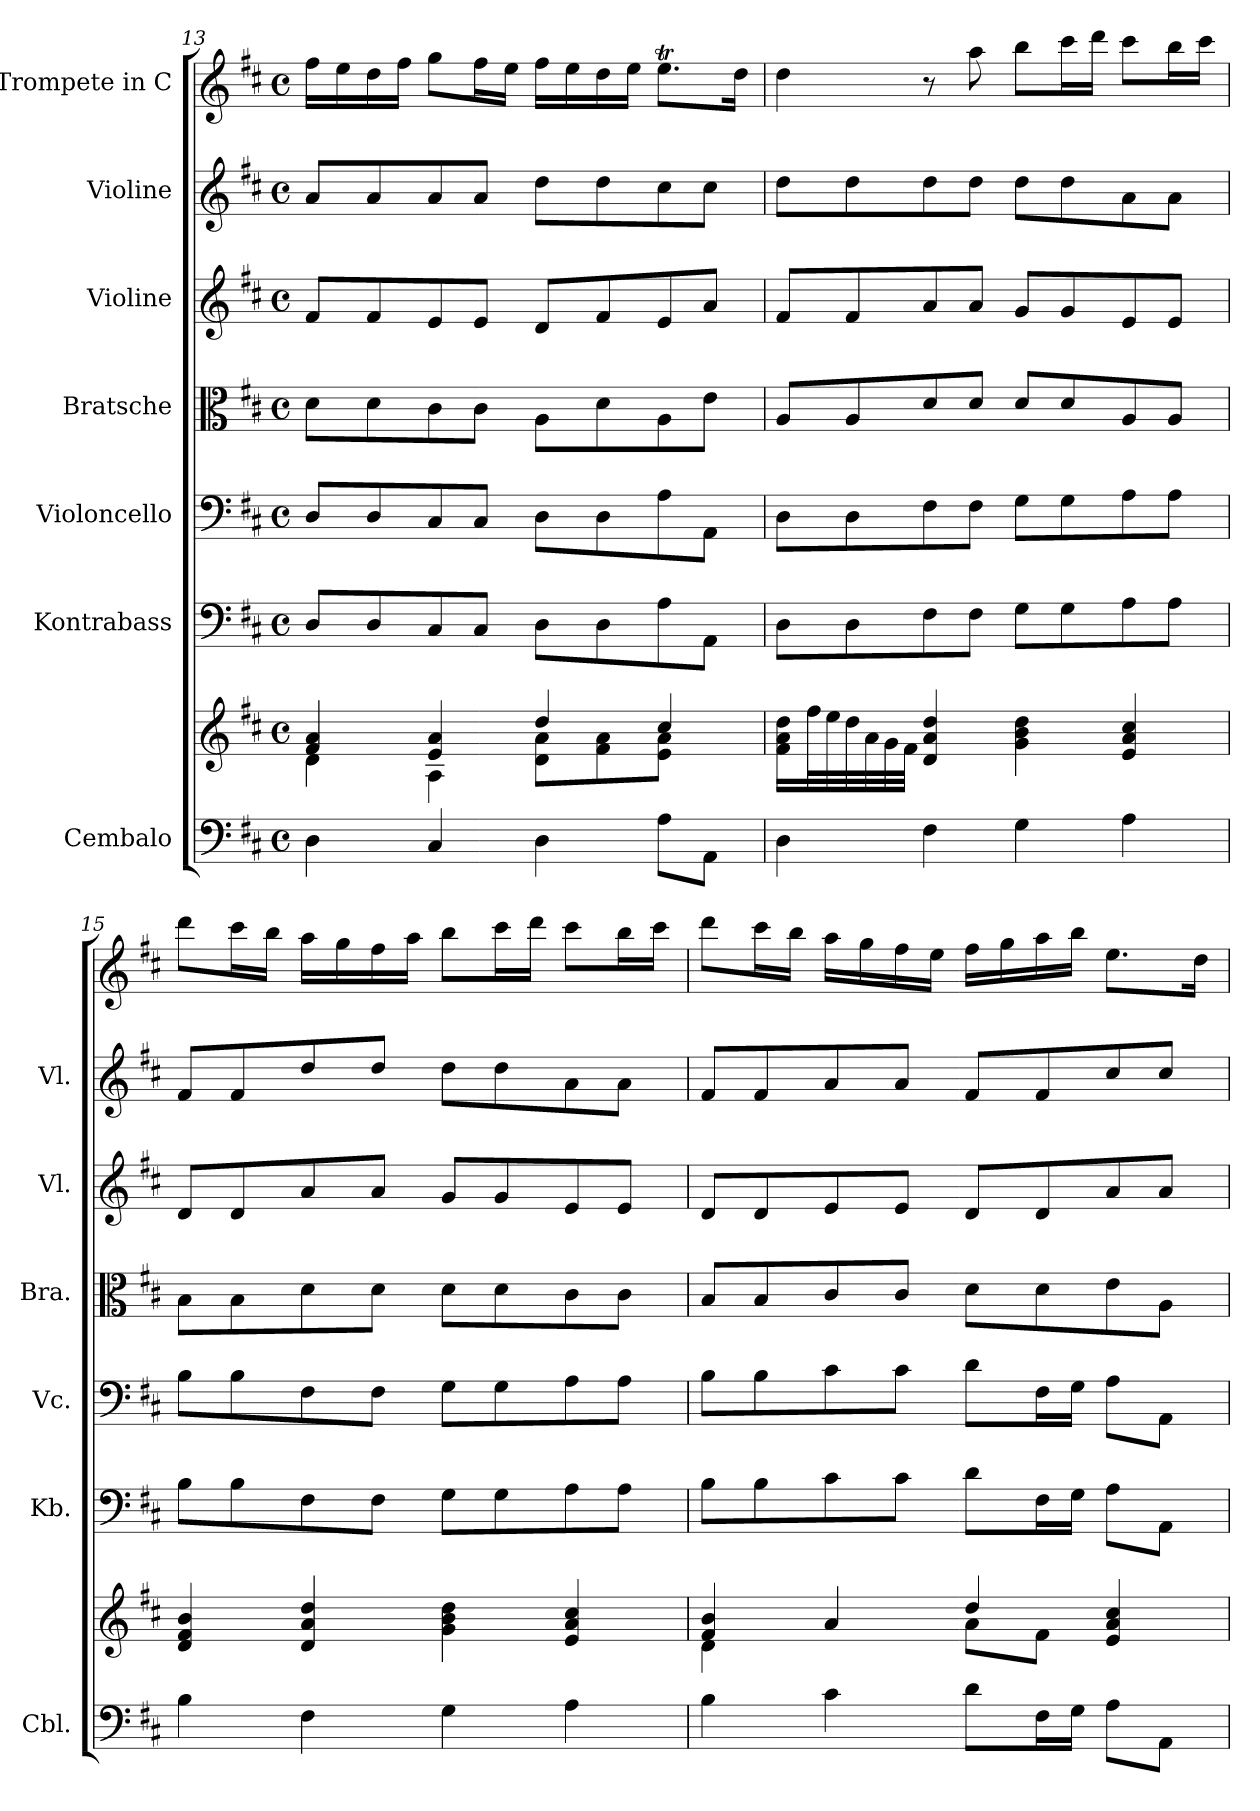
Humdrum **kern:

**kern	**kern	**kern	**kern	**kern	**kern	**kern	**kern
*part7	*part7	*part6	*part5	*part4	*part3	*part2	*part1
*staff8	*staff7	*staff6	*staff5	*staff4	*staff3	*staff2	*staff1
*I"Cembalo	*	*I"Kontrabass	*I"Violoncello	*I"Bratsche	*I"Violine	*I"Violine	*I"Trompete in C
*I'Cbl.	*	*I'Kb.	*I'Vc.	*I'Bra.	*I'Vl.	*I'Vl.	*
*clefF4	*clefG2	*clefF4	*clefF4	*clefC3	*clefG2	*clefG2	*clefG2
*	*	*ITrd7c12	*	*	*	*	*
*k[f#c#]	*k[f#c#]	*k[f#c#]	*k[f#c#]	*k[f#c#]	*k[f#c#]	*k[f#c#]	*k[f#c#]
*M4/4	*M4/4	*M4/4	*M4/4	*M4/4	*M4/4	*M4/4	*M4/4
*met(c)	*met(c)	*met(c)	*met(c)	*met(c)	*met(c)	*met(c)	*met(c)
=13	=13	=13	=13	=13	=13	=13	=13
*	*^	*	*	*	*	*	*
4D\	4f#/ 4a/	4d\	8DD/L	8D/L	8d\L	8f#/L	8a/L	16ff#\LL
.	.	.	.	.	.	.	.	16ee\
.	.	.	8DD/	8D/	8d\	8f#/	8a/	16dd\
.	.	.	.	.	.	.	.	16ff#\JJ
4C#/	4e/ 4a/	4A\	8CC#/	8C#/	8c#\	8e/	8a/	8gg\L
.	.	.	8CC#/J	8C#/J	8c#\J	8e/J	8a/J	16ff#\L
.	.	.	.	.	.	.	.	16ee\JJ
4D\	4dd/	8d\ 8a\L	8DD\L	8D\L	8A\L	8d/L	8dd\L	16ff#\LL
.	.	.	.	.	.	.	.	16ee\
.	.	8f#\ 8a\	8DD\	8D\	8d\	8f#/	8dd\	16dd\
.	.	.	.	.	.	.	.	16ee\JJ
8A\L	4cc#/	8e\ 8a\J	8AA\	8A\	8A\	8e/	8cc#\	8.eeT\L
8AA\J	.	8ryy	8AAA\J	8AA\J	8e\J	8a/J	8cc#\J	.
.	.	.	.	.	.	.	.	16dd\Jk
*	*v	*v	*	*	*	*	*	*
!!LO:LB:g=z
=14	=14	=14	=14	=14	=14	=14	=14
4D\	16f#\ 16a\ 16dd\LL	8DD\L	8D\L	8A/L	8f#/L	8dd\L	4dd\
.	32ff#\L	.	.	.	.	.	.
.	32ee\	.	.	.	.	.	.
.	32dd\	8DD\	8D\	8A/	8f#/	8dd\	.
.	32a\	.	.	.	.	.	.
.	32g\	.	.	.	.	.	.
.	32f#\JJJ	.	.	.	.	.	.
4F#\	4d/ 4a/ 4dd/	8FF#\	8F#\	8d/	8a/	8dd\	8r
.	.	8FF#\J	8F#\J	8d/J	8a/J	8dd\J	8aa\
4G\	4g\ 4b\ 4dd\	8GG\L	8G\L	8d/L	8g/L	8dd\L	8bb\L
.	.	8GG\	8G\	8d/	8g/	8dd\	16ccc#\L
.	.	.	.	.	.	.	16ddd\JJ
4A\	4e/ 4a/ 4cc#/	8AA\	8A\	8A/	8e/	8a\	8ccc#\L
.	.	8AA\J	8A\J	8A/J	8e/J	8a\J	16bb\L
.	.	.	.	.	.	.	16ccc#\JJ
=15	=15	=15	=15	=15	=15	=15	=15
4B\	4d/ 4f#/ 4b/	8BB\L	8B\L	8B\L	8d/L	8f#/L	8ddd\L
.	.	8BB\	8B\	8B\	8d/	8f#/	16ccc#\L
.	.	.	.	.	.	.	16bb\JJ
4F#\	4d/ 4a/ 4dd/	8FF#\	8F#\	8d\	8a/	8dd/	16aa\LL
.	.	.	.	.	.	.	16gg\
.	.	8FF#\J	8F#\J	8d\J	8a/J	8dd/J	16ff#\
.	.	.	.	.	.	.	16aa\JJ
4G\	4g\ 4b\ 4dd\	8GG\L	8G\L	8d\L	8g/L	8dd\L	8bb\L
.	.	8GG\	8G\	8d\	8g/	8dd\	16ccc#\L
.	.	.	.	.	.	.	16ddd\JJ
4A\	4e/ 4a/ 4cc#/	8AA\	8A\	8c#\	8e/	8a\	8ccc#\L
.	.	8AA\J	8A\J	8c#\J	8e/J	8a\J	16bb\L
.	.	.	.	.	.	.	16ccc#\JJ
=16	=16	=16	=16	=16	=16	=16	=16
*	*^	*	*	*	*	*	*
4B\	4f#/ 4b/	4d\	8BB\L	8B\L	8B/L	8d/L	8f#/L	8ddd\L
.	.	.	8BB\	8B\	8B/	8d/	8f#/	16ccc#\L
.	.	.	.	.	.	.	.	16bb\JJ
4c#\	4a/	4ryy	8C#\	8c#\	8c#/	8e/	8a/	16aa\LL
.	.	.	.	.	.	.	.	16gg\
.	.	.	8C#\J	8c#\J	8c#/J	8e/J	8a/J	16ff#\
.	.	.	.	.	.	.	.	16ee\JJ
8d\L	4dd/	8a\L	8D\L	8d\L	8d\L	8d/L	8f#/L	16ff#\LL
.	.	.	.	.	.	.	.	16gg\
16F#\L	.	8f#\J	16FF#\L	16F#\L	8d\	8d/	8f#/	16aa\
16G\JJ	.	.	16GG\JJ	16G\JJ	.	.	.	16bb\JJ
8A\L	4e/ 4a/ 4cc#/	4ryy	8AA\L	8A\L	8e\	8a/	8cc#/	8.ee\L
8AA\J	.	.	8AAA\J	8AA\J	8A\J	8a/J	8cc#/J	.
.	.	.	.	.	.	.	.	16dd\Jk
*	*v	*v	*	*	*	*	*	*
=	=	=	=	=	=	=	=
*-	*-	*-	*-	*-	*-	*-	*-
